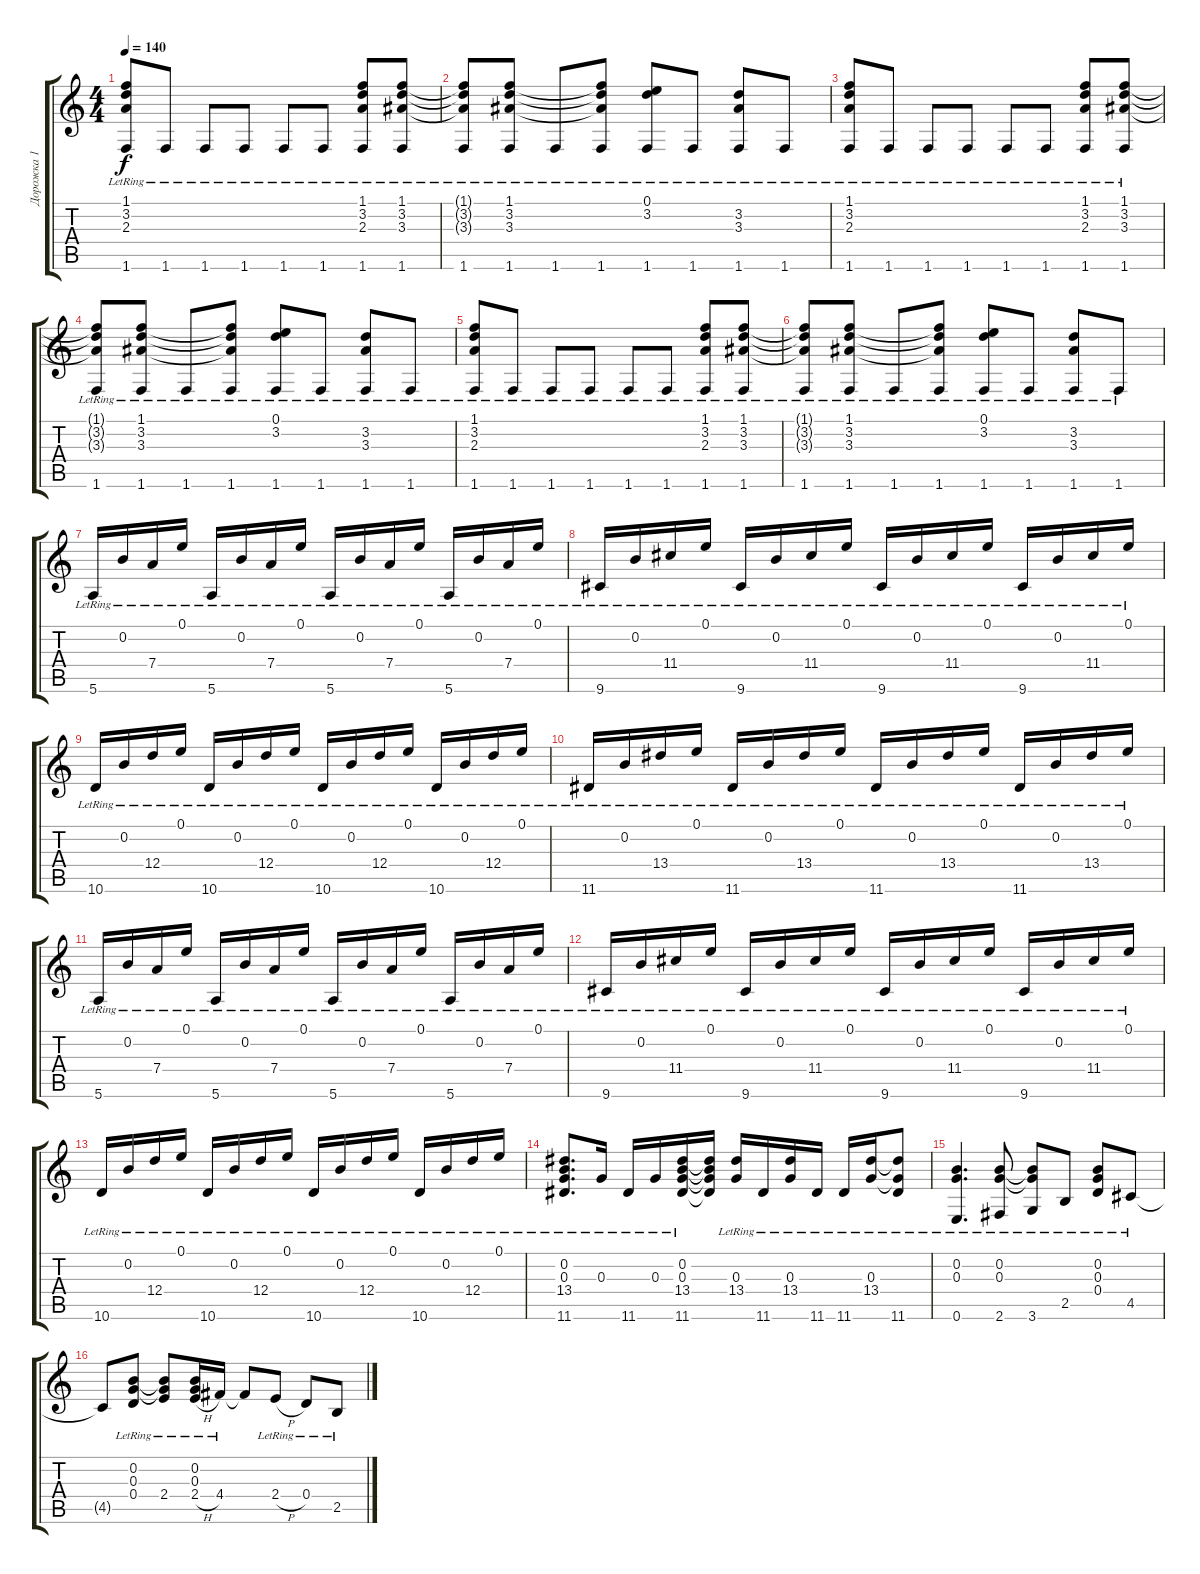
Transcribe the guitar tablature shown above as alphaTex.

\track ("Дорожка 1" "Дорожка 1") {instrument acousticguitarsteel}
\staff {score tabs}
\tuning (E4 B3 G3 D3 A2 E2) {hide}
\ts (4 4)
\tempo 140
\clef g2
\ks c
(1.1{lr} 3.2{lr} 2.3{lr} 1.6{lr}).8{dy f} 1.6{lr}.8 1.6{lr}.8 1.6{lr}.8 1.6{lr}.8 1.6{lr}.8 (1.1{lr} 3.2{lr} 2.3{lr} 1.6{lr}).8 (1.1{lr} 3.2{lr} 3.3{lr} 1.6{lr}).8 |
(1.1{t} 3.2{t} 3.3{t} 1.6{lr}).8 (1.1{lr} 3.2{lr} 3.3{lr} 1.6{lr}).8 1.6{lr}.8 (1.1{t} 3.2{t} 3.3{t} 1.6{lr}).8 (0.1{lr} 3.2{lr} 1.6{lr}).8 1.6{lr}.8 (3.2{lr} 3.3{lr} 1.6{lr}).8 1.6{lr}.8 |
(1.1{lr} 3.2{lr} 2.3{lr} 1.6{lr}).8 1.6{lr}.8 1.6{lr}.8 1.6{lr}.8 1.6{lr}.8 1.6{lr}.8 (1.1{lr} 3.2{lr} 2.3{lr} 1.6{lr}).8 (1.1{lr} 3.2{lr} 3.3{lr} 1.6{lr}).8 |
(1.1{t} 3.2{t} 3.3{t} 1.6{lr}).8 (1.1{lr} 3.2{lr} 3.3{lr} 1.6{lr}).8 1.6{lr}.8 (1.1{t} 3.2{t} 3.3{t} 1.6{lr}).8 (0.1{lr} 3.2{lr} 1.6{lr}).8 1.6{lr}.8 (3.2{lr} 3.3{lr} 1.6{lr}).8 1.6{lr}.8 |
(1.1{lr} 3.2{lr} 2.3{lr} 1.6{lr}).8 1.6{lr}.8 1.6{lr}.8 1.6{lr}.8 1.6{lr}.8 1.6{lr}.8 (1.1{lr} 3.2{lr} 2.3{lr} 1.6{lr}).8 (1.1{lr} 3.2{lr} 3.3{lr} 1.6{lr}).8 |
(1.1{t} 3.2{t} 3.3{t} 1.6{lr}).8 (1.1{lr} 3.2{lr} 3.3{lr} 1.6{lr}).8 1.6{lr}.8 (1.1{t} 3.2{t} 3.3{t} 1.6{lr}).8 (0.1{lr} 3.2{lr} 1.6{lr}).8 1.6{lr}.8 (3.2{lr} 3.3{lr} 1.6{lr}).8 1.6{lr}.8 |
5.6{lr}.16 0.2{lr}.16 7.4{lr}.16 0.1{lr}.16 5.6{lr}.16 0.2{lr}.16 7.4{lr}.16 0.1{lr}.16 5.6{lr}.16 0.2{lr}.16 7.4{lr}.16 0.1{lr}.16 5.6{lr}.16 0.2{lr}.16 7.4{lr}.16 0.1{lr}.16 |
9.6{lr}.16 0.2{lr}.16 11.4{lr}.16 0.1{lr}.16 9.6{lr}.16 0.2{lr}.16 11.4{lr}.16 0.1{lr}.16 9.6{lr}.16 0.2{lr}.16 11.4{lr}.16 0.1{lr}.16 9.6{lr}.16 0.2{lr}.16 11.4{lr}.16 0.1{lr}.16 |
10.6{lr}.16 0.2{lr}.16 12.4{lr}.16 0.1{lr}.16 10.6{lr}.16 0.2{lr}.16 12.4{lr}.16 0.1{lr}.16 10.6{lr}.16 0.2{lr}.16 12.4{lr}.16 0.1{lr}.16 10.6{lr}.16 0.2{lr}.16 12.4{lr}.16 0.1{lr}.16 |
11.6{lr}.16 0.2{lr}.16 13.4{lr}.16 0.1{lr}.16 11.6{lr}.16 0.2{lr}.16 13.4{lr}.16 0.1{lr}.16 11.6{lr}.16 0.2{lr}.16 13.4{lr}.16 0.1{lr}.16 11.6{lr}.16 0.2{lr}.16 13.4{lr}.16 0.1{lr}.16 |
5.6{lr}.16 0.2{lr}.16 7.4{lr}.16 0.1{lr}.16 5.6{lr}.16 0.2{lr}.16 7.4{lr}.16 0.1{lr}.16 5.6{lr}.16 0.2{lr}.16 7.4{lr}.16 0.1{lr}.16 5.6{lr}.16 0.2{lr}.16 7.4{lr}.16 0.1{lr}.16 |
9.6{lr}.16 0.2{lr}.16 11.4{lr}.16 0.1{lr}.16 9.6{lr}.16 0.2{lr}.16 11.4{lr}.16 0.1{lr}.16 9.6{lr}.16 0.2{lr}.16 11.4{lr}.16 0.1{lr}.16 9.6{lr}.16 0.2{lr}.16 11.4{lr}.16 0.1{lr}.16 |
10.6{lr}.16 0.2{lr}.16 12.4{lr}.16 0.1{lr}.16 10.6{lr}.16 0.2{lr}.16 12.4{lr}.16 0.1{lr}.16 10.6{lr}.16 0.2{lr}.16 12.4{lr}.16 0.1{lr}.16 10.6{lr}.16 0.2{lr}.16 12.4{lr}.16 0.1{lr}.16 |
(0.2{lr} 0.3{lr} 13.4{lr} 11.6{lr}).8{d} 0.3{lr}.16 11.6{lr}.16 0.3{lr}.16 (0.2{lr} 0.3{lr} 13.4{lr} 11.6{lr}).16 (0.2{t} 0.3{t} 13.4{t} 11.6{t}).16 (0.3{lr} 13.4{lr}).16 11.6{lr}.16 (0.3{lr} 13.4{lr}).16 11.6{lr}.16 11.6{lr}.16 (0.3{lr} 13.4{lr}).16 (0.3{t} 13.4{t} 11.6{lr}).8 |
(0.2{lr} 0.3{lr} 0.6{lr}).4{d} (0.2{lr} 0.3{lr} 2.6{lr}).8 (0.2{t} 0.3{t} 3.6{lr}).8 2.5{lr}.8 (0.2{lr} 0.3{lr} 0.4{lr}).8 4.5{lr}.8 |
4.5{t}.8 (0.2{lr} 0.3{lr} 0.4{lr}).8 (0.2{t} 0.3{t} 2.4{lr}).8 (0.2{lr} 0.3{lr} 2.4{h lr}).16 4.4{lr}.16 4.4{t}.8 2.4{h lr}.8 0.4{lr}.8 2.5{lr}.8
